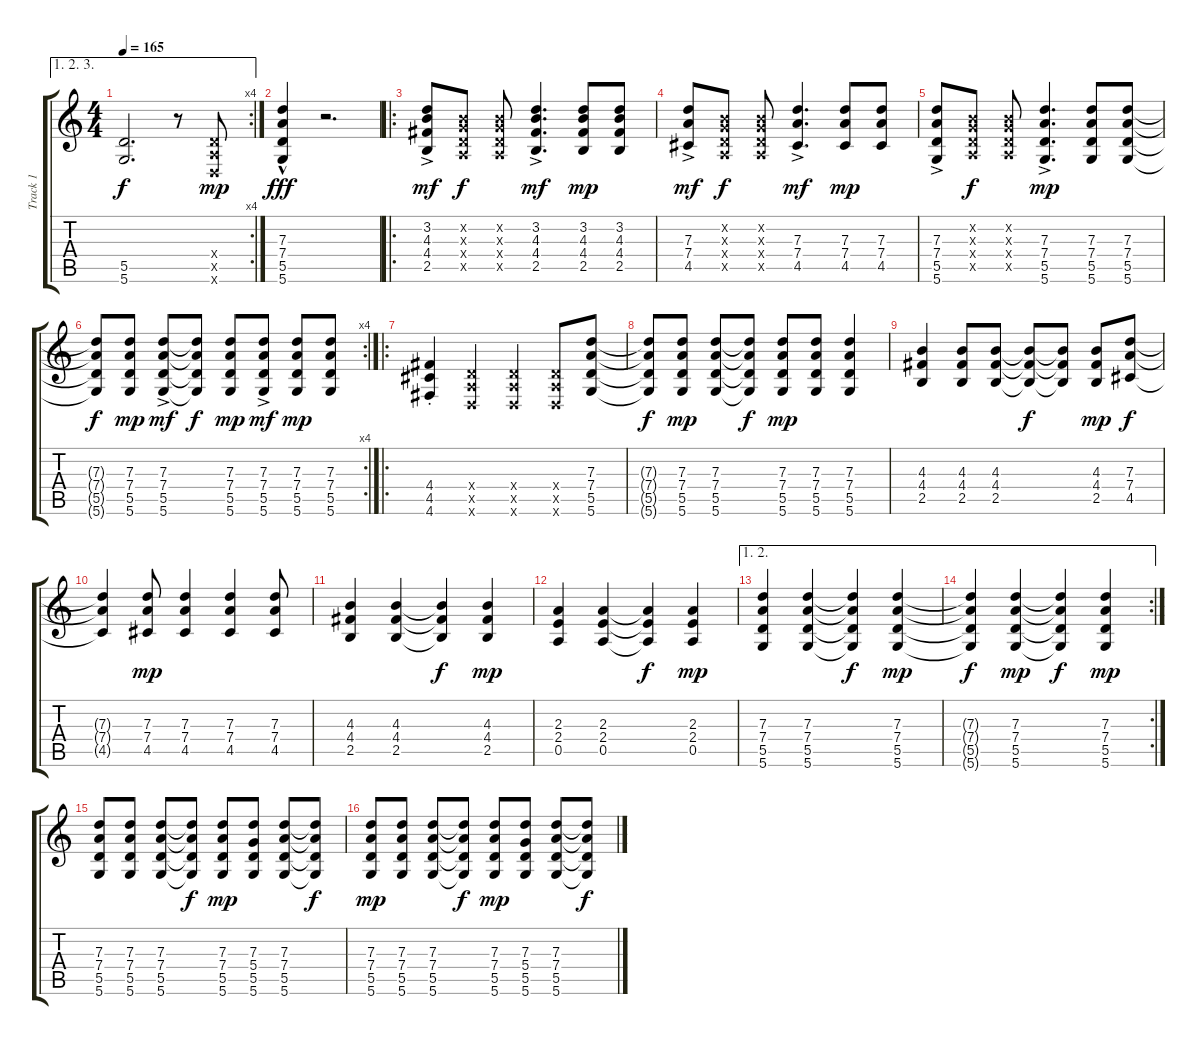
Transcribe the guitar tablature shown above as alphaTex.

\track ("Track 1" "Track 1") {instrument acousticguitarsteel}
\staff {score tabs}
\tuning (E4 B3 G3 D3 A2 D2) {hide}
\ae (1 2 3)
\rc 4
\ts (4 4)
\tempo 165
\clef g2
\ks c
(5.5{t} 5.6{t}).2{d dy f} r.8 (0.4{x} 0.5{x} 0.6{x}).8{dy mp} |
(7.3{hac} 7.4 5.5 5.6).4{dy fff} r.2{d} |
\ro
(3.2{ac} 4.3{ac} 4.4{ac} 2.5{ac}).8{dy mf} (0.2{x} 0.3{x} 0.4{x} 0.5{x}).8{dy f} (0.2{x} 0.3{x} 0.4{x} 0.5{x}).8 (3.2{ac} 4.3{ac} 4.4{ac} 2.5{ac}).4{d dy mf} (3.2 4.3 4.4 2.5).8{dy mp} (3.2 4.3 4.4 2.5).8 |
(7.3{ac} 7.4{ac} 4.5{ac}).8{dy mf} (0.2{x} 0.3{x} 0.4{x} 0.5{x}).8{dy f} (0.2{x} 0.3{x} 0.4{x} 0.5{x}).8 (7.3{ac} 7.4{ac} 4.5{ac}).4{d dy mf} (7.3 7.4 4.5).8{dy mp} (7.3 7.4 4.5).8 |
(7.3{ac} 7.4{ac} 5.5{ac} 5.6).8 (0.2{x} 0.3{x} 0.4{x} 0.5{x}).8{dy f} (0.2{x} 0.3{x} 0.4{x} 0.5{x}).8 (7.3{ac} 7.4{ac} 5.5{ac} 5.6).4{d dy mp} (7.3 7.4 5.5 5.6).8 (7.3 7.4 5.5 5.6).8 |
\rc 4
(7.3{t} 7.4{t} 5.5{t} 5.6{t}).8{dy f} (7.3 7.4 5.5 5.6).8{dy mp} (7.3{ac} 7.4{ac} 5.5{ac} 5.6{ac}).8{dy mf} (7.3{t} 7.4{t} 5.5{t} 5.6{t}).8{dy f} (7.3 7.4 5.5 5.6).8{dy mp} (7.3{ac} 7.4{ac} 5.5{ac} 5.6{ac}).8{dy mf} (7.3 7.4 5.5 5.6).8{dy mp} (7.3 7.4 5.5 5.6).8 |
\ro
(4.4 4.5 4.6{st}).4 (0.4{x} 0.5{x} 0.6{x}).4 (0.4{x} 0.5{x} 0.6{x}).4 (0.4{x} 0.5{x} 0.6{x}).8 (7.3 7.4 5.5 5.6).8 |
(7.3{t} 7.4{t} 5.5{t} 5.6{t}).8{dy f} (7.3 7.4 5.5 5.6).8{dy mp} (7.3 7.4 5.5 5.6).8 (7.3{t} 7.4{t} 5.5{t} 5.6{t}).8{dy f} (7.3 7.4 5.5 5.6).8{dy mp} (7.3 7.4 5.5 5.6).8 (7.3 7.4 5.5 5.6).4 |
(4.3 4.4 2.5).4 (4.3 4.4 2.5).8 (4.3 4.4 2.5).8 (4.3{t} 4.4{t} 2.5{t}).8{dy f} (4.3{t} 4.4{t} 2.5{t}).8 (4.3 4.4 2.5).8{dy mp} (7.3 7.4 4.5).8{dy f} |
(7.3{t} 7.4{t} 4.5{t}).4 (7.3 7.4 4.5).8{dy mp} (7.3 7.4 4.5).4 (7.3 7.4 4.5).4 (7.3 7.4 4.5).8 |
(4.3 4.4 2.5).4 (4.3 4.4 2.5).4 (4.3{t} 4.4{t} 2.5{t}).4{dy f} (4.3 4.4 2.5).4{dy mp} |
(2.3 2.4 0.5).4 (2.3 2.4 0.5).4 (2.3{t} 2.4{t} 0.5{t}).4{dy f} (2.3 2.4 0.5).4{dy mp} |
\ae (1 2)
(7.3 7.4 5.5 5.6).4 (7.3 7.4 5.5 5.6).4 (7.3{t} 7.4{t} 5.5{t} 5.6{t}).4{dy f} (7.3 7.4 5.5 5.6).4{dy mp} |
\ae (1 2)
\rc 2
(7.3{t} 7.4{t} 5.5{t} 5.6{t}).4{dy f} (7.3 7.4 5.5 5.6).4{dy mp} (7.3{t} 7.4{t} 5.5{t} 5.6{t}).4{dy f} (7.3 7.4 5.5 5.6).4{dy mp} |
(7.3 7.4 5.5 5.6).8 (7.3 7.4 5.5 5.6).8 (7.3 7.4 5.5 5.6).8 (7.3{t} 7.4{t} 5.5{t} 5.6{t}).8{dy f} (7.3 7.4 5.5 5.6).8{dy mp} (7.3 5.4 5.5 5.6).8 (7.3 7.4 5.5 5.6).8 (7.3{t} 7.4{t} 5.5{t} 5.6{t}).8{dy f} |
(7.3 7.4 5.5 5.6).8{dy mp} (7.3 7.4 5.5 5.6).8 (7.3 7.4 5.5 5.6).8 (7.3{t} 7.4{t} 5.5{t} 5.6{t}).8{dy f} (7.3 7.4 5.5 5.6).8{dy mp} (7.3 5.4 5.5 5.6).8 (7.3 7.4 5.5 5.6).8 (7.3{t} 7.4{t} 5.5{t} 5.6{t}).8{dy f}
